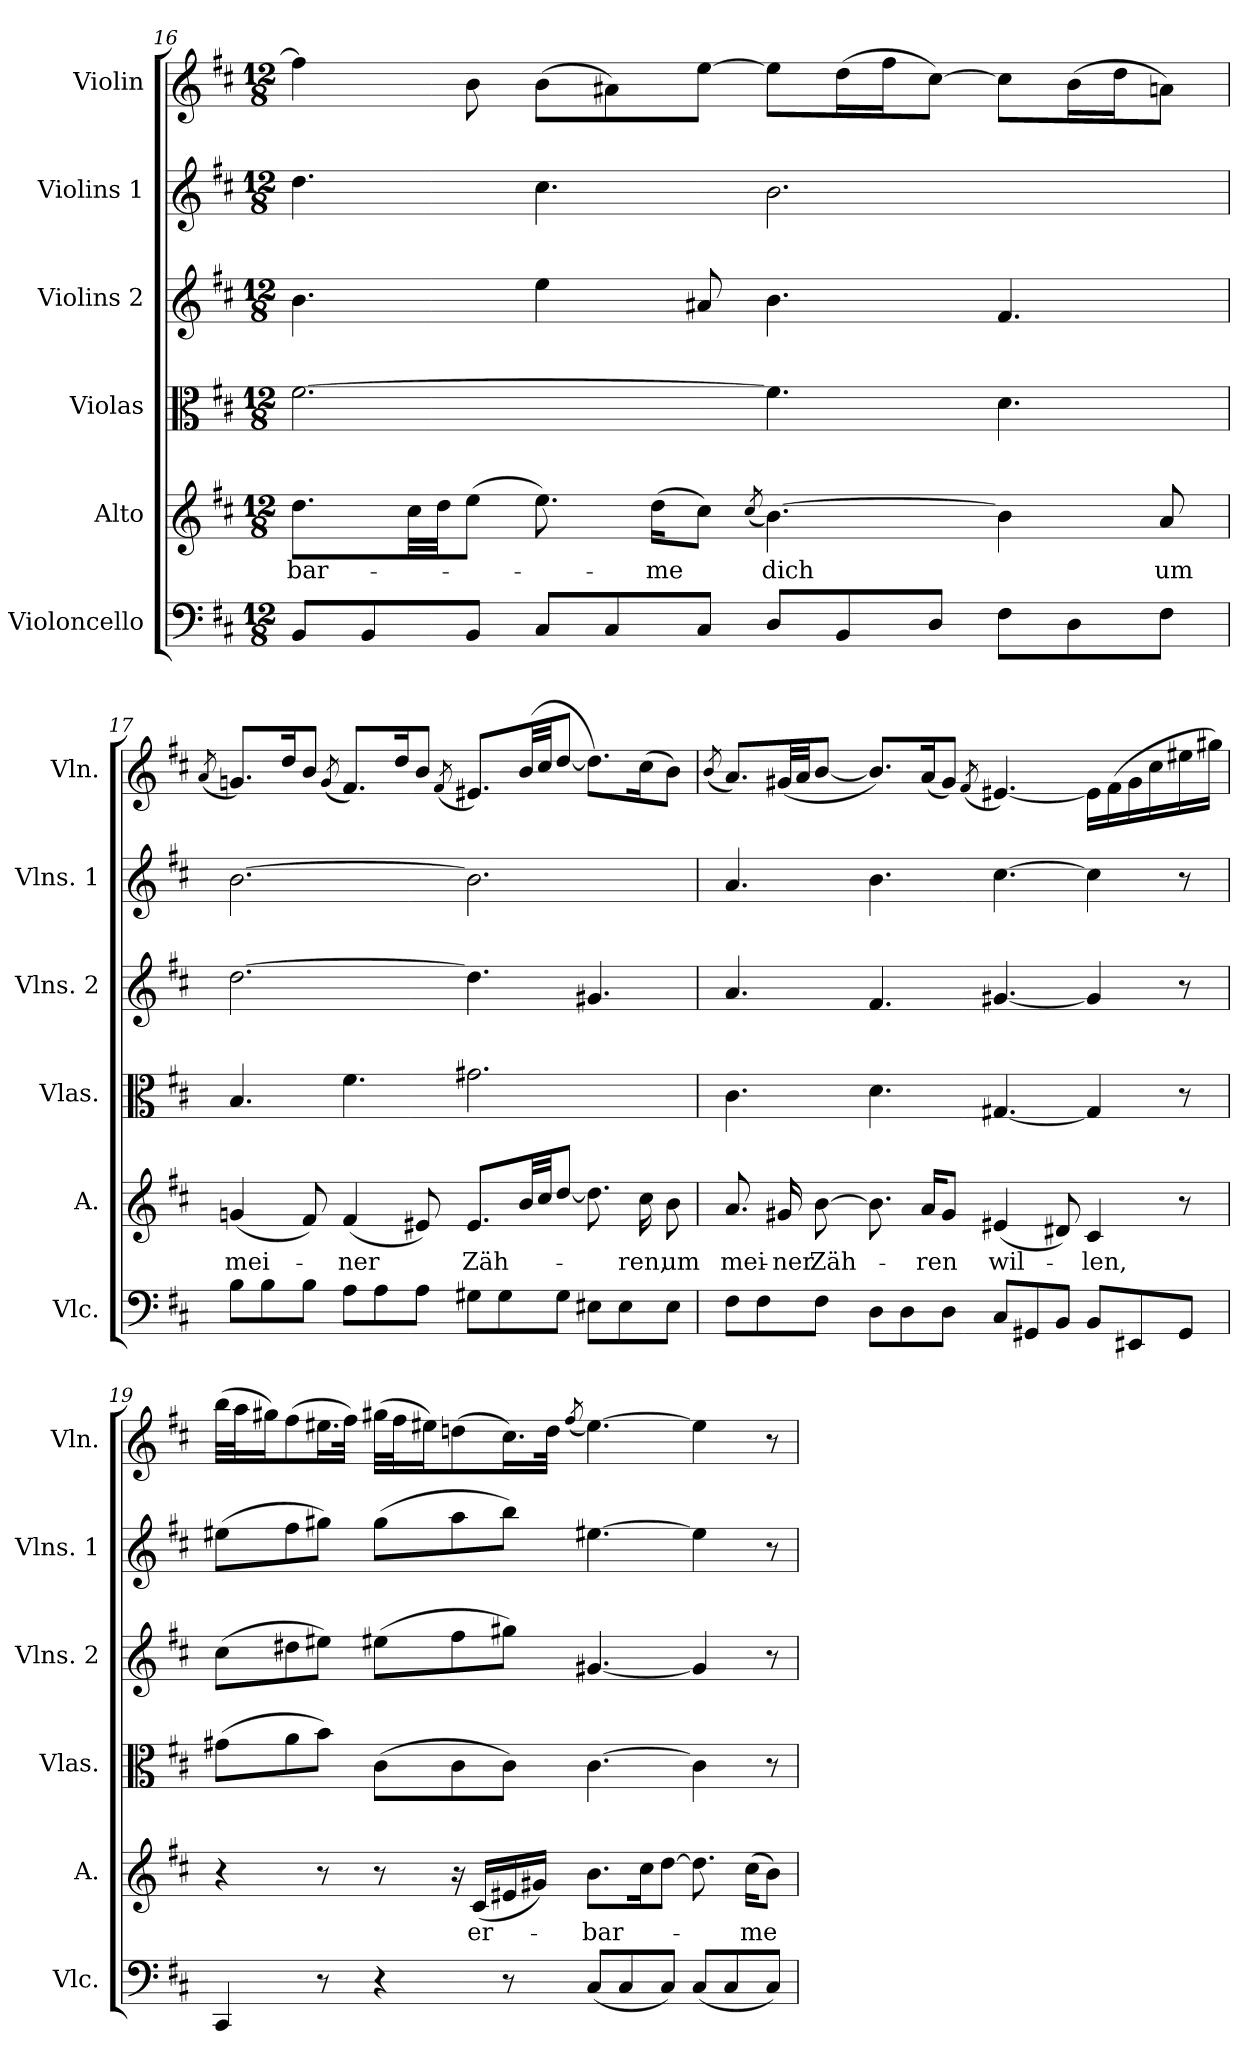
**kern	**kern	**text	**kern	**kern	**kern	**kern
*part6	*part5	*part5	*part4	*part3	*part2	*part1
*staff6	*staff5	*staff5	*staff4	*staff3	*staff2	*staff1
*I"Violoncello	*I"Alto	*	*I"Violas	*I"Violins 2	*I"Violins 1	*I"Violin
*I'Vlc.	*I'A.	*	*I'Vlas.	*I'Vlns. 2	*I'Vlns. 1	*I'Vln.
*clefF4	*clefG2	*	*clefC3	*clefG2	*clefG2	*clefG2
*k[f#c#]	*k[f#c#]	*	*k[f#c#]	*k[f#c#]	*k[f#c#]	*k[f#c#]
*M12/8	*M12/8	*	*M12/8	*M12/8	*M12/8	*M12/8
=16	=16	=16	=16	=16	=16	=16
!	!	!LO:LY:b	!	!	!	!
8BB/L	8.dd\L	-bar-	[2.f#\	4.b\	4.dd\	4ff#\]
8BB/	.	.	.	.	.	.
.	32cc#\LL	.	.	.	.	.
.	32dd\JJ	.	.	.	.	.
8BB/J	(8ee\J	.	.	.	.	8b\
8C#/L	8.ee\)	.	.	4ee\	4.cc#\	(8b\L
8C#/	.	.	.	.	.	8a#X\)
!	!	!LO:LY:b	!	!	!	!
.	(16dd\KL	-me	.	.	.	.
8C#/J	8cc#\J)	.	.	8a#X/	.	[8ee\J
.	(8qcc#/	.	.	.	.	.
!	!	!LO:LY:b	!	!	!	!
8D/L	[4.b\)	-dich	4.f#\]	4.b\	2.b\	8ee\L]
8BB/	.	.	.	.	.	(16dd\L
.	.	.	.	.	.	16ff#\J
8D/J	.	.	.	.	.	[8cc#\J)
8F#\L	4b\]	.	4.d\	4.f#/	.	8cc#\L]
8D\	.	.	.	.	.	(16b\L
.	.	.	.	.	.	16dd\J
!	!	!LO:LY:b	!	!	!	!
8F#\J	8a/	um	.	.	.	8an\J)
!!LO:LB:g=z
=17	=17	=17	=17	=17	=17	=17
.	.	.	.	.	.	(8qa/
!	!	!LO:LY:b	!	!	!	!
8B\L	(4gn/	mei-	4.B/	[2.dd\	[2.b\	8.gn/L)
8B\	.	.	.	.	.	.
.	.	.	.	.	.	16dd/K
8B\J	8f#/)	.	.	.	.	8b/J
.	.	.	.	.	.	(8qg/
!	!	!LO:LY:b	!	!	!	!
8A\L	(4f#/	-ner	4.f#\	.	.	8.f#/L)
8A\	.	.	.	.	.	.
.	.	.	.	.	.	16dd/K
8A\J	8e#X/)	.	.	.	.	8b/J
.	.	.	.	.	.	(8qf#/
!	!	!LO:LY:b	!	!	!	!
8G#X\L	8.e#/L	Zäh-	2.g#X\	4.dd\]	2.b\]	8.e#X/L)
8G#\	.	.	.	.	.	.
.	32b/LL	.	.	.	.	(32b/LL
.	32cc#/JJ	.	.	.	.	32cc#/JJ
8G#\J	[8dd/J	.	.	.	.	[8dd/J
8E#X\L	8.dd\]	.	.	4.g#X/	.	8.dd\L])
8E#\	.	.	.	.	.	.
!	!	!LO:LY:b	!	!	!	!
.	16cc#\	-ren,	.	.	.	(16cc#\K
!	!	!LO:LY:b	!	!	!	!
8E#\J	8b\	um	.	.	.	8b\J)
!!LO:PB:g=z
=18	=18	=18	=18	=18	=18	=18
.	.	.	.	.	.	(8qb/
!	!	!LO:LY:b	!	!	!	!
8F#\L	8.a/	mei-	4.c#\	4.a/	4.a/	8.a/L)
8F#\	.	.	.	.	.	.
!	!	!LO:LY:b	!	!	!	!
.	16g#X/	-ner	.	.	.	(32g#X/LL
.	.	.	.	.	.	32a/JJ
!	!	!LO:LY:b	!	!	!	!
8F#\J	[8b\	Zäh-	.	.	.	[8b/J
8D\L	8.b\]	.	4.d\	4.f#/	4.b\	8.b/L])
8D\	.	.	.	.	.	.
!	!	!LO:LY:b	!	!	!	!
.	16a/KL	-ren	.	.	.	(16a/K
8D\J	8g#/J	.	.	.	.	8g#/J)
.	.	.	.	.	.	(8qf#/
!	!	!LO:LY:b	!	!	!	!
8C#/L	(4e#X/	wil-	[4.G#X/	[4.g#X/	[4.cc#\	[4.e#X/)
8GG#X/	.	.	.	.	.	.
8BB/J	8d#X/)	.	.	.	.	.
!	!	!LO:LY:b	!	!	!	!
8BB/L	4c#/	-len,	4G#/]	4g#/]	4cc#\]	16e#\LL]
.	.	.	.	.	.	(16f#\
8EE#X/	.	.	.	.	.	16g#\
.	.	.	.	.	.	16cc#\
8GG#/J	8r	.	8r	8r	8r	16ee#X\
.	.	.	.	.	.	16gg#X\JJ)
!!LO:LB:g=z
=19	=19	=19	=19	=19	=19	=19
4CC#/	4r	.	(8g#X\L	(8cc#\L	(8ee#X\L	(32bb\LLL
.	.	.	.	.	.	32aa\J
.	.	.	.	.	.	16gg#X\J)
.	.	.	8a\	8dd#X\	8ff#\	(8ff#\
8r	8r	.	8b\J)	8ee#X\J)	8gg#X\J)	16.ee#X\L
.	.	.	.	.	.	32ff#\JJk)
4r	8r	.	(8c#\L	(8ee#X\L	(8gg#\L	(32gg#X\LLL
.	.	.	.	.	.	32ff#\J
.	.	.	.	.	.	16ee#X\J)
.	16r	.	8c#\	8ff#\	8aa\	(8ddn\
!	!	!LO:LY:b	!	!	!	!
.	(16c#/LL	er-	.	.	.	.
8r	16e#X/	.	8c#\J)	8gg#X\J)	8bb\J)	16.cc#\L)
.	16g#X/JJ)	.	.	.	.	.
.	.	.	.	.	.	32dd\JJk
.	.	.	.	.	.	(8qff#/
!	!	!LO:LY:b	!	!	!	!
(8C#/L	8.b\L	-bar-	[4.c#\	[4.g#X/	[4.ee#X\	[4.ee#\)
8C#/	.	.	.	.	.	.
.	16cc#\K	.	.	.	.	.
8C#/J)	[8dd\J	.	.	.	.	.
(8C#/L	8.dd\]	.	4c#\]	4g#/]	4ee#\]	4ee#\]
8C#/	.	.	.	.	.	.
!	!	!LO:LY:b	!	!	!	!
.	(16cc#\KL	-me	.	.	.	.
8C#/J)	8b\J)	.	8r	8r	8r	8r
=	=	=	=	=	=	=
*-	*-	*-	*-	*-	*-	*-
